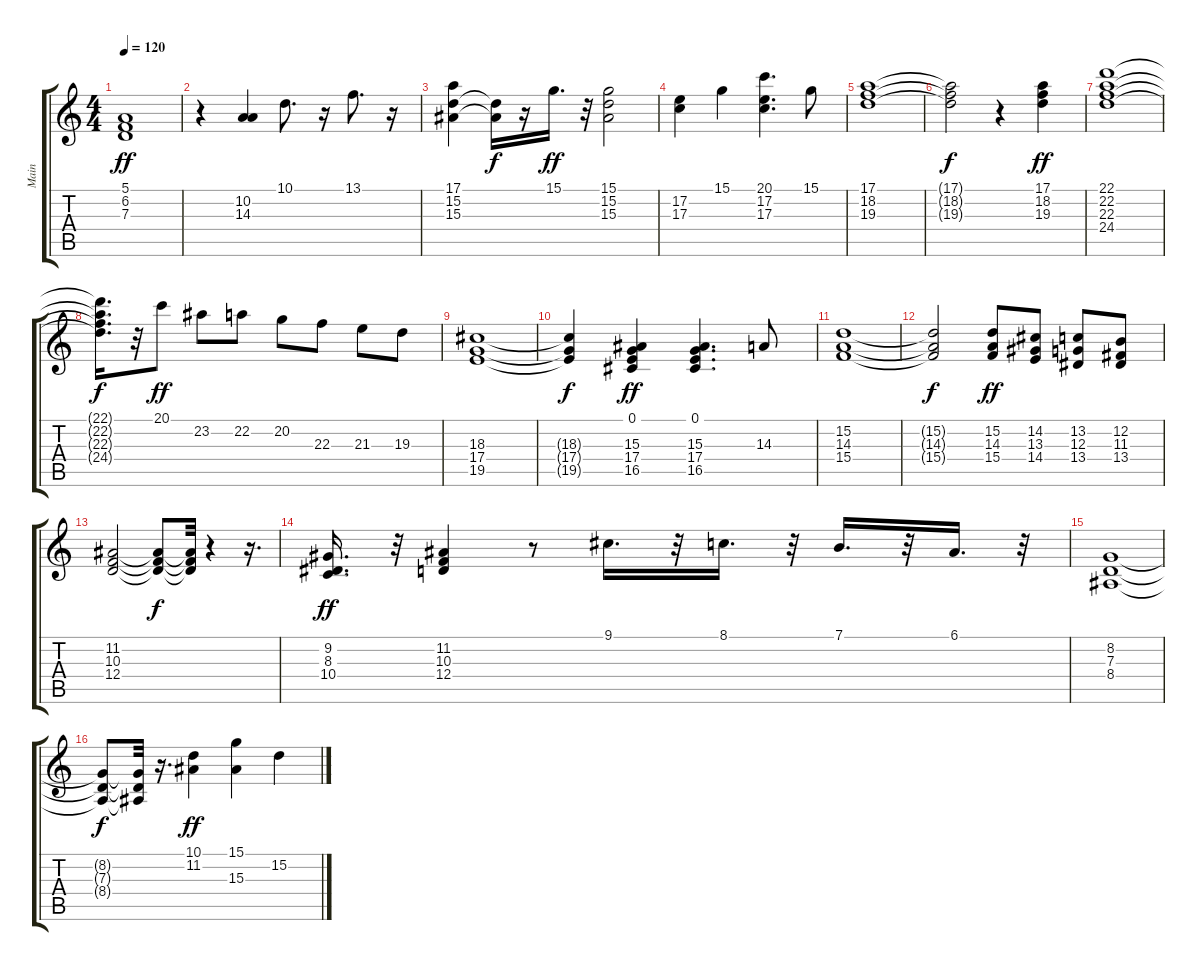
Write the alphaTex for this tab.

\track ("Main" "Main") {instrument churchorgan}
\staff {score tabs}
\tuning (E4 B3 G3 D3 A2 E2) {hide}
\ts (4 4)
\tempo 120
\clef g2
\ks c
(5.1 6.2 7.3).1{dy ff} |
r.4 (10.2 14.3).4 10.1.8{d} r.16 13.1.8{d} r.16 |
(17.1 15.2 15.3).4 (15.2{t} 15.3{t}).16{dy f} r.16 15.1.16{d dy ff} r.32 (15.1 15.2 15.3).2 |
(17.2 17.3).4 15.1.4 (20.1 17.2 17.3).4{d} 15.1.8 |
(17.1 18.2 19.3).1 |
(17.1{t} 18.2{t} 19.3{t}).2{dy f} r.4 (17.1 18.2 19.3).4{dy ff} |
(22.1 22.2 22.3 24.4).1 |
(22.1{t} 22.2{t} 22.3{t} 24.4{t}).16{d dy f} r.32 20.1.8{dy ff} 23.2.8 22.2.8 20.2.8 22.3.8 21.3.8 19.3.8 |
(18.3 17.4 19.5).1 |
(18.3{t} 17.4{t} 19.5{t}).4{dy f} (0.1 15.3 17.4 16.5).4{dy ff} (0.1 15.3 17.4 16.5).4{d} 14.3.8 |
(15.2 14.3 15.4).1 |
(15.2{t} 14.3{t} 15.4{t}).2{dy f} (15.2 14.3 15.4).8{dy ff volume 14} (14.2 13.3 14.4).8{volume 14} (13.2 12.3 13.4).8{volume 14} (12.2 11.3 13.4).8{volume 14} |
(11.2 10.3 12.4).2{volume 14} (11.2{t} 10.3{t} 12.4{t}).8{dy f} (11.2{t} 10.3{t} 12.4{t}).32 r.4 r.16{d} |
(9.2 8.3 10.4).16{d dy ff volume 14} r.32 (11.2 10.3 12.4).4{volume 14} r.8 9.1.16{d volume 14} r.32 8.1.16{d volume 14} r.32 7.1.16{d} r.32 6.1.16{d} r.32 |
(8.2 7.3 8.4).1 |
(8.2{t} 7.3{t} 8.4{t}).8{dy f} (8.2{t} 7.3{t} 8.4{t}).32 r.16{d} (10.1 11.2).4{dy ff} (15.1 15.3).4 15.2.4
